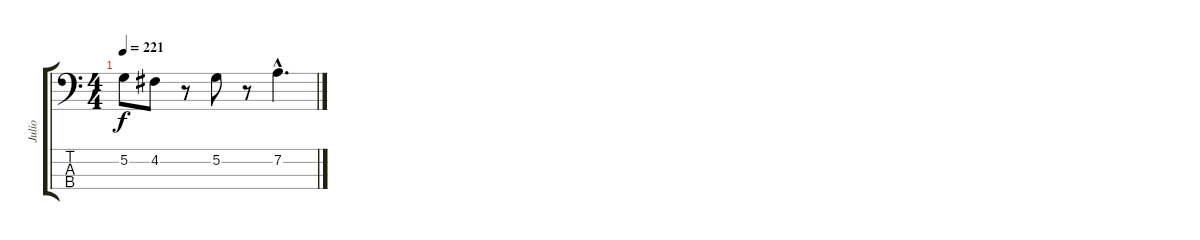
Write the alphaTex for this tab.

\track ("Julio" "Julio") {instrument electricbassfinger}
\staff {score tabs}
\tuning (G2 D2 A1 E1) {hide}
\ts (4 4)
\tempo 221
\clef f4
\ks c
5.2.8{dy f} 4.2.8 r.8 5.2.8 r.8 7.2{hac}.4{d}
